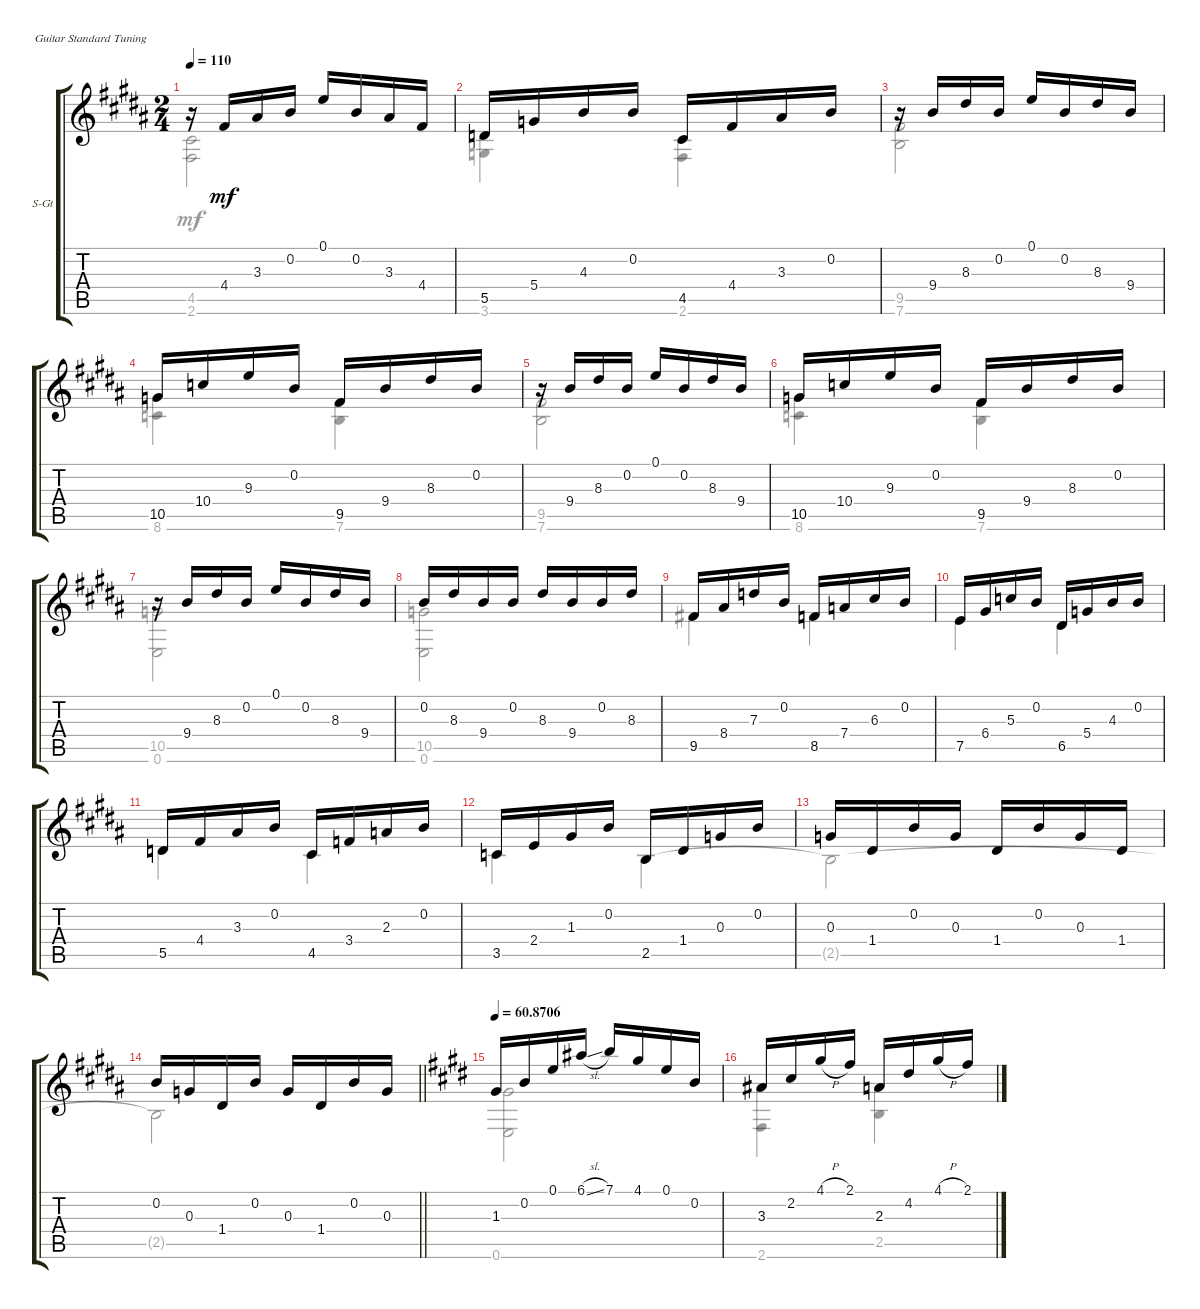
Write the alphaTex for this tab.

\defaultSystemsLayout 4
\bracketExtendMode groupsimilarinstruments
\firstSystemTrackNameOrientation horizontal
\otherSystemsTrackNameOrientation horizontal
\track ("Steel Guitar" "S-Gt") {instrument acousticguitarsteel}
\staff {score tabs}
\tuning (E4 B3 G3 D3 A2 E2)
\voice
\ts (2 4)
\tempo 110
\clef g2
\scale
0.91425
\ks b
r.16{dy mf} 4.4.16 3.3.16 0.2.16 0.1.16 0.2.16 3.3.16 4.4.16 |
\scale
0.91425 5.5.16 5.4.16 4.3.16 0.2.16 4.5.16 4.4.16 3.3.16 0.2.16 |
\scale
1.1715 r.16 9.4.16 8.3.16 0.2.16 0.1.16 0.2.16 8.3.16 9.4.16 |
\scale
0.91425 10.5.16 10.4.16 9.3.16 0.2.16 9.5.16 9.4.16 8.3.16 0.2.16 |
\scale
0.91425 r.16 9.4.16 8.3.16 0.2.16 0.1.16 0.2.16 8.3.16 9.4.16 |
\scale
1.1715 10.5.16 10.4.16 9.3.16 0.2.16 9.5.16 9.4.16 8.3.16 0.2.16 |
\scale
0.91425 r.16 9.4.16 8.3.16 0.2.16 0.1.16 0.2.16 8.3.16 9.4.16 |
\scale
0.91425 0.2.16 8.3.16 9.4.16 0.2.16 8.3.16 9.4.16 0.2.16 8.3.16 |
\scale
1.1715 9.5.16 8.4.16 7.3.16 0.2.16 8.5.16 7.4.16 6.3.16 0.2.16 |
\scale
0.91425 7.5.16 6.4.16 5.3.16 0.2.16 6.5.16 5.4.16 4.3.16 0.2.16 |
\scale
0.91425 5.5.16 4.4.16 3.3.16 0.2.16 4.5.16 3.4.16 2.3.16 0.2.16 |
\scale
1.1715 3.5.16 2.4.16 1.3.16 0.2.16 2.5.16 1.4.16 0.3.16 0.2.16 |
\scale
0.91425 0.3.16 1.4.16 0.2.16 0.3.16 1.4.16 0.2.16 0.3.16 1.4.16 |
\scale
0.91425
\barLineRight lightlight
0.2.16 0.3.16 1.4.16 0.2.16 0.3.16 1.4.16 0.2.16 0.3.16 |
\tempo
60.8706
\scale
1.16646
\ks e
1.3.16 0.2.16 0.1.16 6.1{sl}.16 7.1.16 4.1.16 0.1.16 0.2.16 |
\scale
0.916772 3.3.16 2.2.16 4.1{h}.16 2.1.16 2.3.16 4.2.16 4.1{h}.16 2.1.16
\voice
\clef g2
\ottava regular
\simile none
\scale
0.91425
\ks b
(2.6 4.5).2{dy mf} |
\scale
0.91425 (3.6 5.5).4 (2.6 4.5).4 |
\scale
1.1715 (7.6 9.5).2 |
\scale
0.91425 (8.6 10.5).4 (7.6 9.5).4 |
\scale
0.91425 (7.6 9.5).2 |
\scale
1.1715 (8.6 10.5).4 (7.6 9.5).4 |
\scale
0.91425 (0.6 10.5).2 |
\scale
0.91425 (0.6 10.5).2 |
\scale
1.1715 9.5.4 8.5.4 |
\scale
0.91425 7.5.4 6.5.4 |
\scale
0.91425 5.5.4 4.5.4 |
\scale
1.1715 3.5.4 2.5.4 |
\scale
0.91425 2.5{t}.2 |
\scale
0.91425
\barLineRight lightlight
2.5{t}.2 |
\scale
1.16646
\ks e
(1.3 0.6).2 |
\scale
0.916772 (3.3 2.6).4 (2.3 2.5).4
